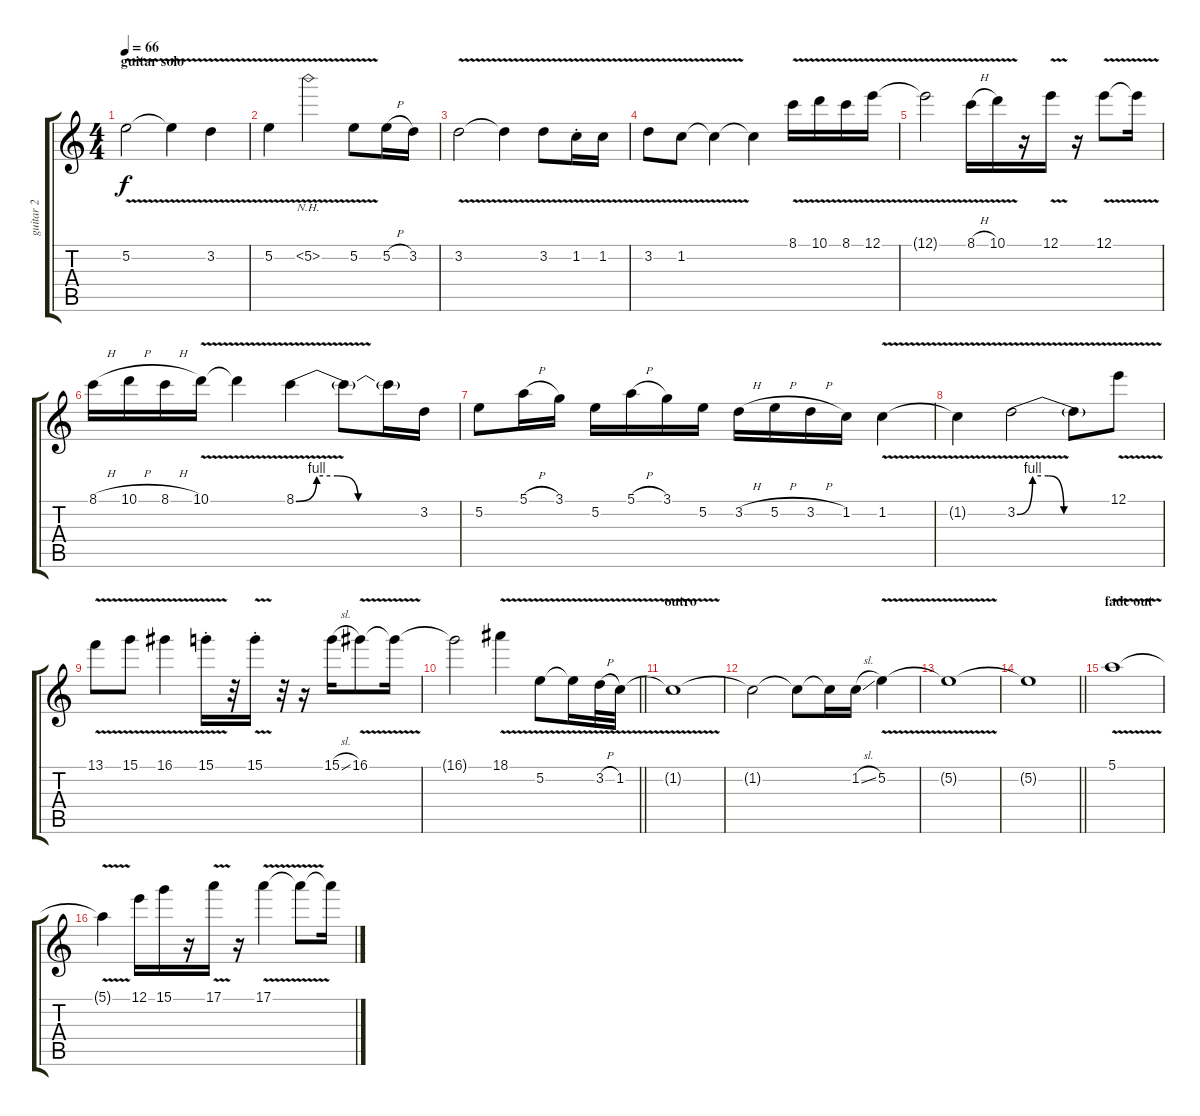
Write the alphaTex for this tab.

\track ("guitar 2" "guitar 2") {instrument overdrivenguitar}
\staff {score tabs}
\tuning (E4 B3 G3 D3 A2 E2) {hide}
\ts (4 4)
\section ("" "guitar solo")
\tempo 66
\clef g2
\ks c
5.2{v}.2{dy f} 5.2{t}.4 3.2{v}.4 |
5.2{v}.4 5.2{nh v}.2 5.2{v}.8 5.2{h}.16 3.2.16 |
3.2{v}.2 3.2{t}.4 3.2{v}.8 1.2{v st}.16 1.2{v}.16 |
3.2{v}.8 1.2{v}.8 1.2{t}.4 1.2{t}.4 8.1{v}.16 10.1{v}.16 8.1{v}.16 12.1{v}.16 |
12.1{v t}.2 8.1{v h}.16 10.1{v}.16 r.16 12.1{v}.16 r.16 12.1{v}.8 12.1{t}.16 |
8.1{h}.16 10.1{h}.16 8.1{h}.16 10.1{v}.16 10.1{t}.4 8.1{be (custom 0 0 10 4 20 4 30 0 60 0) v}.4 8.1{t}.8 8.1{t}.16 3.2.16 |
5.2.8 5.1{h}.16 3.1.16 5.2.16 5.1{h}.16 3.1.16 5.2.16 3.2{h}.16 5.2{h}.16 3.2{h}.16 1.2.16 1.2{v}.4 |
1.2{t}.4 3.2{be (custom 0 0 10 4 20 4 30 0 60 0) v}.2 3.2{t}.8 12.1{v}.8 |
13.1{v}.8 15.1{v}.8 16.1{v}.4 15.1{v st}.16 r.32 15.1{v st}.16 r.32 r.16 15.1{sl}.16 16.1{v}.8 16.1{t}.16 |
\barLineRight lightlight
16.1{t}.2 18.1{v}.4 5.2{v}.8 5.2{t}.16 3.2{v h}.32 1.2{v}.32 |
\section ("" "outro")
1.2{t}.1 |
1.2{t}.2 1.2{t}.8 1.2{t}.16 1.2{sl}.16 5.2{v}.4 |
5.2{t}.1 |
\barLineRight lightlight
5.2{t}.1 |
\section ("" "fade out")
5.1{v}.1 |
5.1{t}.4 12.1.16 15.1.16 r.16 17.1{v}.16 r.16 17.1{v}.4 17.1{t}.8 17.1{t}.16
